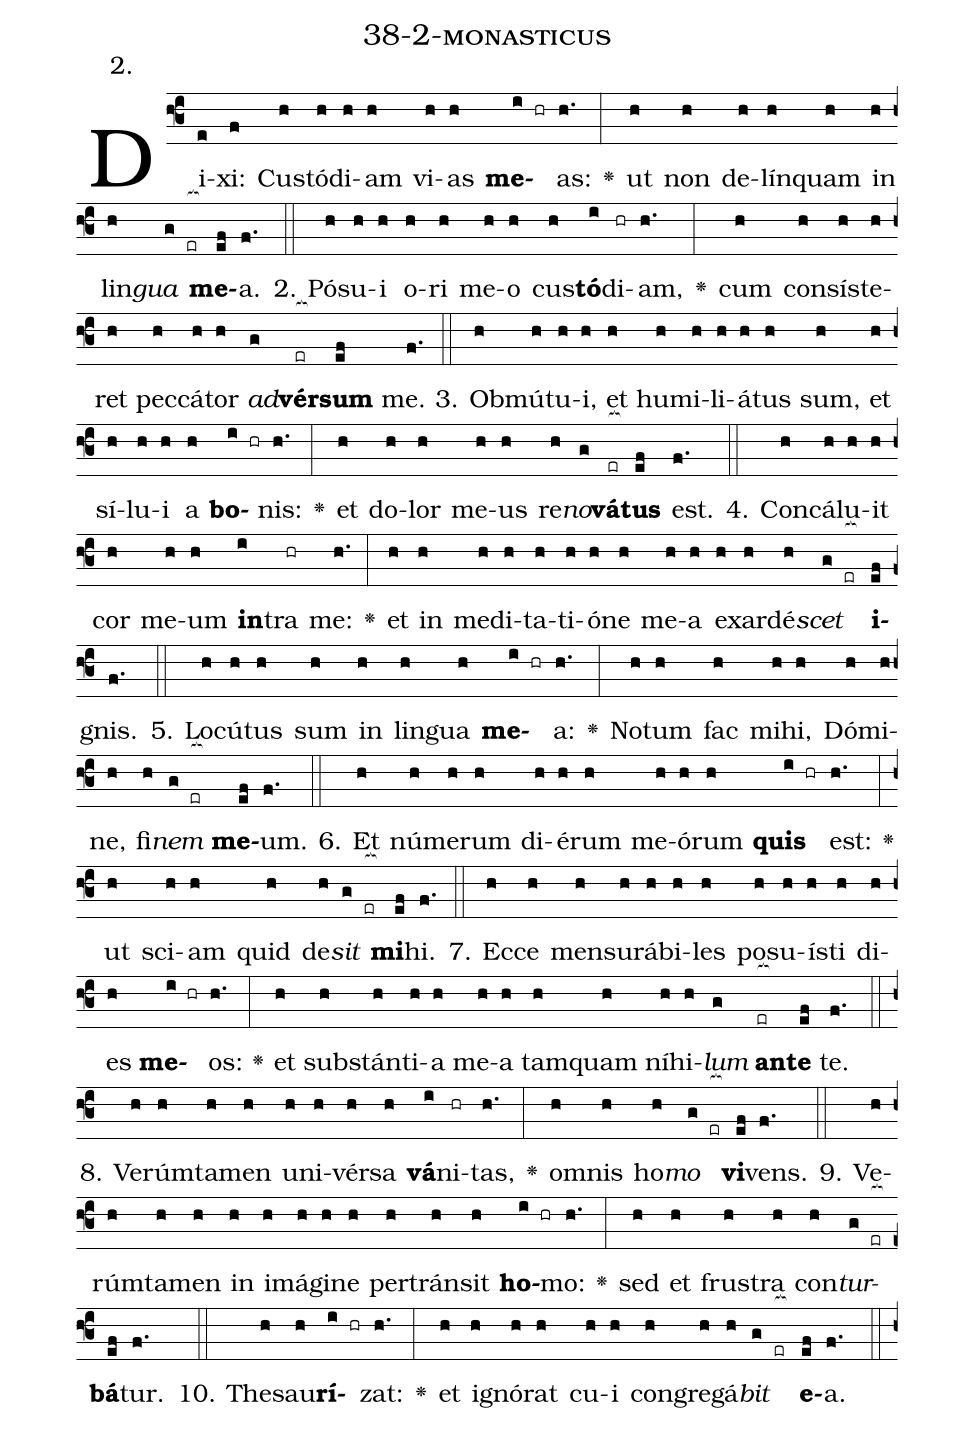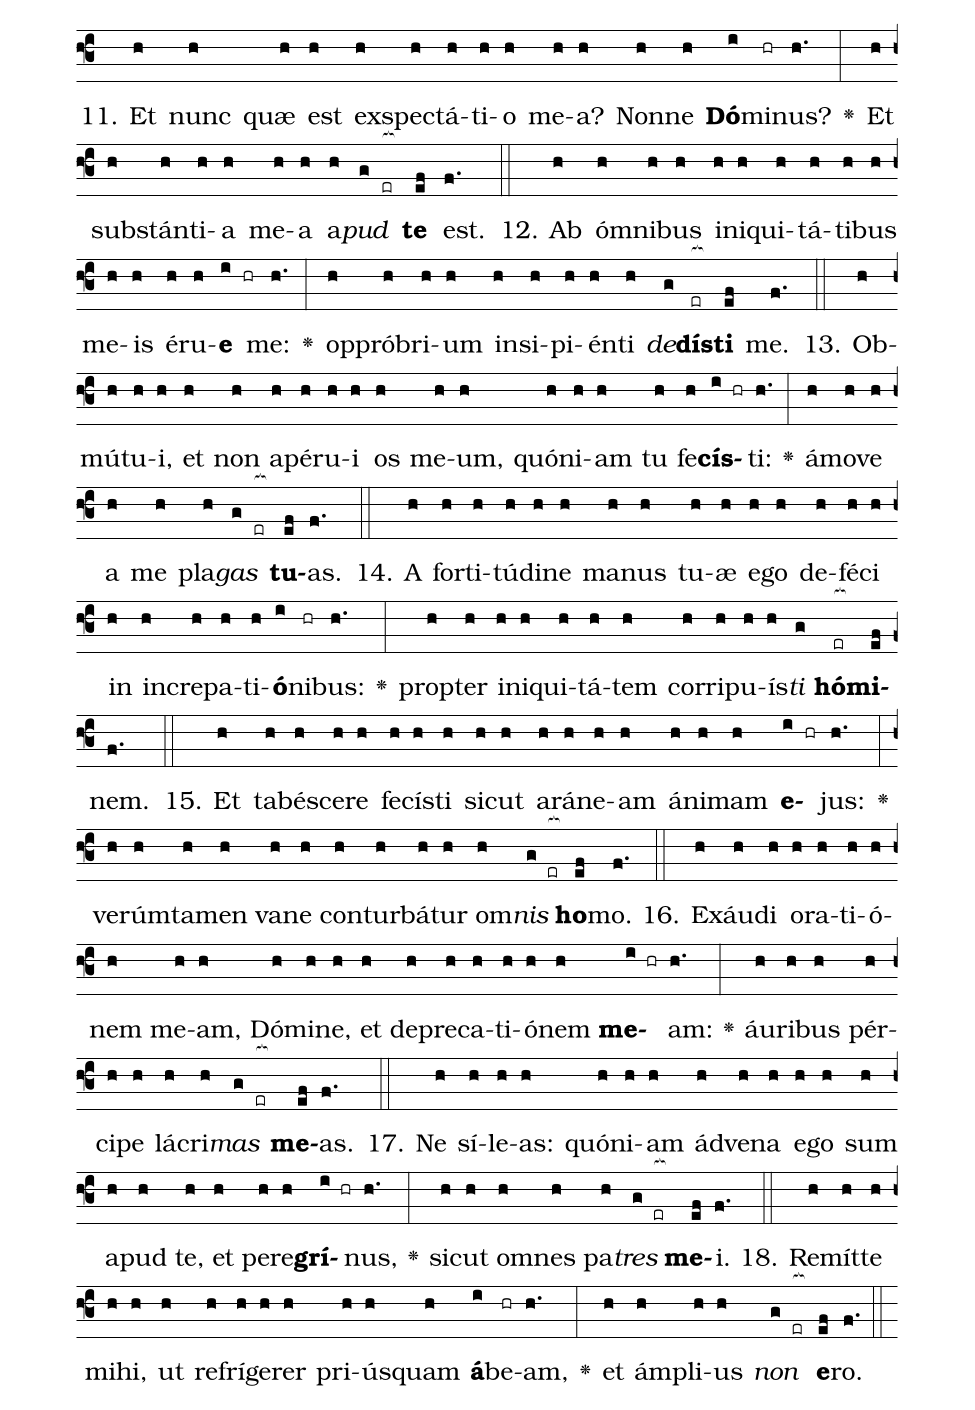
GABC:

name: 38-2-monasticus;
annotation: 2.;
%%
(f3)Di(e)xi:(f) Cus(h)tó(h)di(h)am(h) vi(h)as(h) <b>me</b>(i hr)as:(h.) <v>\greheightstar</v>(:) ut(h) non(h) de(h)lín(h)quam(h) in(h) lin(h)<i>gua</i>(g er[ocb:1{]) <b>me</b>(ef[ocb:0}])a.(f.) (::)
2. Pó(h)su(h)i(h) o(h)ri(h) me(h)o(h) cus(h)<b>tó</b>(i)di(hr)am,(h.) <v>\greheightstar</v>(:) cum(h) con(h)sís(h)te(h)ret(h) pec(h)cá(h)tor(h) <i>ad</i>(g)<b>vér</b>(er[ocb:1{])<b>sum</b>(ef[ocb:0}]) me.(f.) (::)
3. Ob(h)mú(h)tu(h)i,(h) et(h) hu(h)mi(h)li(h)á(h)tus(h) sum,(h) et(h) sí(h)lu(h)i(h) a(h) <b>bo</b>(i hr)nis:(h.) <v>\greheightstar</v>(:) et(h) do(h)lor(h) me(h)us(h) re(h)<i>no</i>(g)<b>vá</b>(er[ocb:1{])<b>tus</b>(ef[ocb:0}]) est.(f.) (::)
4. Con(h)cá(h)lu(h)it(h) cor(h) me(h)um(h) <b>in</b>(i)tra(hr) me:(h.) <v>\greheightstar</v>(:) et(h) in(h) me(h)di(h)ta(h)ti(h)ó(h)ne(h) me(h)a(h) ex(h)ar(h)dé(h)<i>scet</i>(g er[ocb:1{]) <b>i</b>(ef[ocb:0}])gnis.(f.) (::)
5. Lo(h)cú(h)tus(h) sum(h) in(h) lin(h)gua(h) <b>me</b>(i hr)a:(h.) <v>\greheightstar</v>(:) No(h)tum(h) fac(h) mi(h)hi,(h) Dó(h)mi(h)ne,(h) fi(h)<i>nem</i>(g er[ocb:1{]) <b>me</b>(ef[ocb:0}])um.(f.) (::)
6. Et(h) nú(h)me(h)rum(h) di(h)é(h)rum(h) me(h)ó(h)rum(h) <b>quis</b>(i hr) est:(h.) <v>\greheightstar</v>(:) ut(h) sci(h)am(h) quid(h) de(h)<i>sit</i>(g er[ocb:1{]) <b>mi</b>(ef[ocb:0}])hi.(f.) (::)
7. Ec(h)ce(h) men(h)su(h)rá(h)bi(h)les(h) po(h)su(h)ís(h)ti(h) di(h)es(h) <b>me</b>(i hr)os:(h.) <v>\greheightstar</v>(:) et(h) sub(h)stán(h)ti(h)a(h) me(h)a(h) tam(h)quam(h) ní(h)hi(h)<i>lum</i>(g) <b>an</b>(er[ocb:1{])<b>te</b>(ef[ocb:0}]) te.(f.) (::)
8. Ve(h)rúm(h)ta(h)men(h) u(h)ni(h)vér(h)sa(h) <b>vá</b>(i)ni(hr)tas,(h.) <v>\greheightstar</v>(:) om(h)nis(h) ho(h)<i>mo</i>(g er[ocb:1{]) <b>vi</b>(ef[ocb:0}])vens.(f.) (::)
9. Ve(h)rúm(h)ta(h)men(h) in(h) i(h)má(h)gi(h)ne(h) per(h)tráns(h)it(h) <b>ho</b>(i hr)mo:(h.) <v>\greheightstar</v>(:) sed(h) et(h) frus(h)tra(h) con(h)<i>tur</i>(g er[ocb:1{])<b>bá</b>(ef[ocb:0}])tur.(f.) (::)
10. The(h)sau(h)<b>rí</b>(i hr)zat:(h.) <v>\greheightstar</v>(:) et(h) i(h)gnó(h)rat(h) cu(h)i(h) con(h)gre(h)gá(h)<i>bit</i>(g er[ocb:1{]) <b>e</b>(ef[ocb:0}])a.(f.) (::)
11. Et(h) nunc(h) quæ(h) est(h) ex(h)spec(h)tá(h)ti(h)o(h) me(h)a?(h) Non(h)ne(h) <b>Dó</b>(i)mi(hr)nus?(h.) <v>\greheightstar</v>(:) Et(h) sub(h)stán(h)ti(h)a(h) me(h)a(h) a(h)<i>pud</i>(g er[ocb:1{]) <b>te</b>(ef[ocb:0}]) est.(f.) (::)
12. Ab(h) óm(h)ni(h)bus(h) in(h)i(h)qui(h)tá(h)ti(h)bus(h) me(h)is(h) é(h)ru(h)<b>e</b>(i hr) me:(h.) <v>\greheightstar</v>(:) op(h)pró(h)bri(h)um(h) in(h)si(h)pi(h)én(h)ti(h) <i>de</i>(g)<b>dís</b>(er[ocb:1{])<b>ti</b>(ef[ocb:0}]) me.(f.) (::)
13. Ob(h)mú(h)tu(h)i,(h) et(h) non(h) a(h)pé(h)ru(h)i(h) os(h) me(h)um,(h) quón(h)i(h)am(h) tu(h) fe(h)<b>cís</b>(i hr)ti:(h.) <v>\greheightstar</v>(:) á(h)mo(h)ve(h) a(h) me(h) pla(h)<i>gas</i>(g er[ocb:1{]) <b>tu</b>(ef[ocb:0}])as.(f.) (::)
14. A(h) for(h)ti(h)tú(h)di(h)ne(h) ma(h)nus(h) tu(h)æ(h) e(h)go(h) de(h)fé(h)ci(h) in(h) in(h)cre(h)pa(h)ti(h)<b>ó</b>(i)ni(hr)bus:(h.) <v>\greheightstar</v>(:) prop(h)ter(h) in(h)i(h)qui(h)tá(h)tem(h) cor(h)ri(h)pu(h)ís(h)<i>ti</i>(g) <b>hó</b>(er[ocb:1{])<b>mi</b>(ef[ocb:0}])nem.(f.) (::)
15. Et(h) ta(h)bé(h)sce(h)re(h) fe(h)cís(h)ti(h) sic(h)ut(h) a(h)rá(h)ne(h)am(h) á(h)ni(h)mam(h) <b>e</b>(i hr)jus:(h.) <v>\greheightstar</v>(:) ve(h)rúm(h)ta(h)men(h) va(h)ne(h) con(h)tur(h)bá(h)tur(h) om(h)<i>nis</i>(g er[ocb:1{]) <b>ho</b>(ef[ocb:0}])mo.(f.) (::)
16. Ex(h)áu(h)di(h) o(h)ra(h)ti(h)ó(h)nem(h) me(h)am,(h) Dó(h)mi(h)ne,(h) et(h) de(h)pre(h)ca(h)ti(h)ó(h)nem(h) <b>me</b>(i hr)am:(h.) <v>\greheightstar</v>(:) áu(h)ri(h)bus(h) pér(h)ci(h)pe(h) lá(h)cri(h)<i>mas</i>(g er[ocb:1{]) <b>me</b>(ef[ocb:0}])as.(f.) (::)
17. Ne(h) sí(h)le(h)as:(h) quón(h)i(h)am(h) ád(h)ve(h)na(h) e(h)go(h) sum(h) a(h)pud(h) te,(h) et(h) per(h)e(h)<b>grí</b>(i hr)nus,(h.) <v>\greheightstar</v>(:) sic(h)ut(h) om(h)nes(h) pa(h)<i>tres</i>(g er[ocb:1{]) <b>me</b>(ef[ocb:0}])i.(f.) (::)
18. Re(h)mít(h)te(h) mi(h)hi,(h) ut(h) re(h)frí(h)ge(h)rer(h) pri(h)ús(h)quam(h) <b>á</b>(i)be(hr)am,(h.) <v>\greheightstar</v>(:) et(h) ám(h)pli(h)us(h) <i>non</i>(g er[ocb:1{]) <b>e</b>(ef[ocb:0}])ro.(f.) (::)
